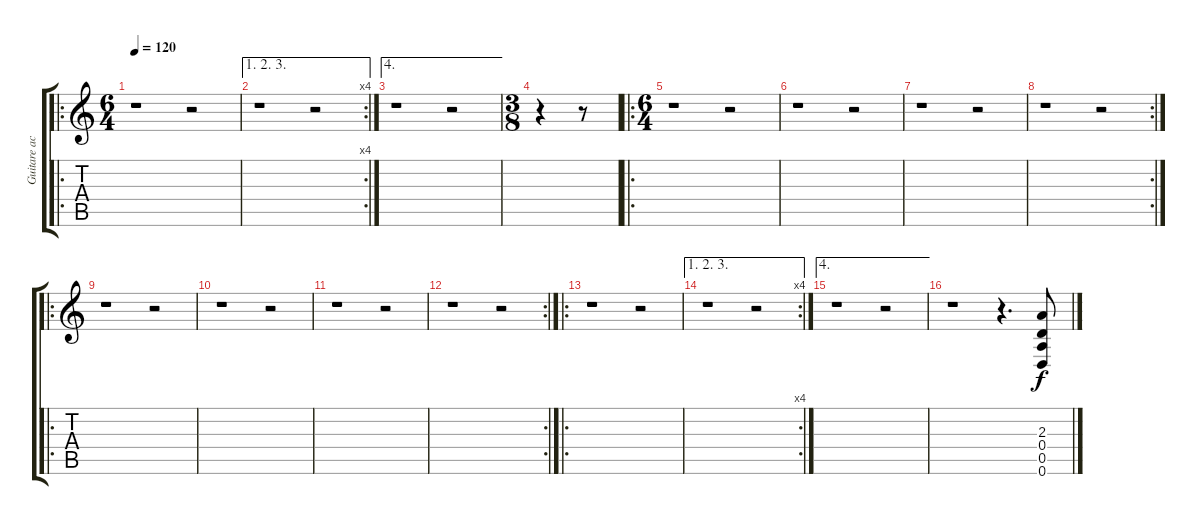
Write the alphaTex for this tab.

\track ("Guitare acoustique 1" "Guitare ac") {instrument electricguitarclean}
\staff {score tabs}
\tuning (E4 B3 G3 D3 A2 D2) {hide}
\ro
\ts (6 4)
\tempo 120
\clef g2
\ks c
r.1{dy f instrument electricguitarclean} r.2 |
\ae (1 2 3)
\rc 4
r.1 r.2 |
\ae 4
r.1 r.2 |
\ts (3 8)
r.4 r.8 |
\ro
\ts (6 4)
r.1 r.2 |
r.1 r.2 |
r.1 r.2 |
\rc 2
r.1 r.2 |
\ro
r.1 r.2 |
r.1 r.2 |
r.1 r.2 |
\rc 2
r.1 r.2 |
\ro
r.1 r.2 |
\ae (1 2 3)
\rc 4
r.1 r.2 |
\ae 4
r.1 r.2 |
r.1 r.4{d} (2.3 0.4 0.5 0.6).8
